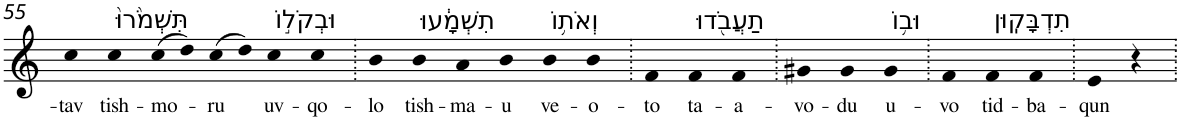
**kern	**text
*part1	*part1
*staff1	*staff1
*I"Piano	*
*I'Pno	*
!!LO:PB:g=z
*clefG2	*
*k[]	*
=55	=55
!	!LO:LY:b
4cc	-tav
!LO:TX:a:t=תִּשְׁמֹ֙רוּ֙	!
!	!LO:LY:b
4cc	tish-
!	!LO:LY:b
(8cc	-mo-
8dd)	.
!	!LO:LY:b
(8cc	-ru
8dd)	.
!LO:TX:a:t=וּבְקֹל֣וֹ	!
!	!LO:LY:b
4cc	uv-
!	!LO:LY:b
4cc	-qo-
=56.	=56.
!	!LO:LY:b
4b	-lo
!LO:TX:a:t=תִשְׁמָ֔עוּ	!
!	!LO:LY:b
4b	tish-
!	!LO:LY:b
4a	-ma-
!	!LO:LY:b
4b	-u
!LO:TX:a:t=וְאֹת֥וֹ	!
!	!LO:LY:b
4b	ve-
!	!LO:LY:b
4b	-o-
=57.	=57.
!	!LO:LY:b
4f	-to
!LO:TX:a:t=תַעֲבֹ֖דוּ	!
!	!LO:LY:b
4f	ta-
!	!LO:LY:b
4f	-a-
=58.	=58.
!	!LO:LY:b
4g#X	-vo-
!	!LO:LY:b
4g#	-du
!LO:TX:a:t=וּב֥וֹ	!
!	!LO:LY:b
4g#	u-
=59.	=59.
!	!LO:LY:b
4f	-vo
!LO:TX:a:t=תִדְבָּקֽוּן	!
!	!LO:LY:b
4f	tid-
!	!LO:LY:b
4f	-ba-
=60.	=60.
!	!LO:LY:b
4e	-qun
4r	.
=.	=.
*-	*-
